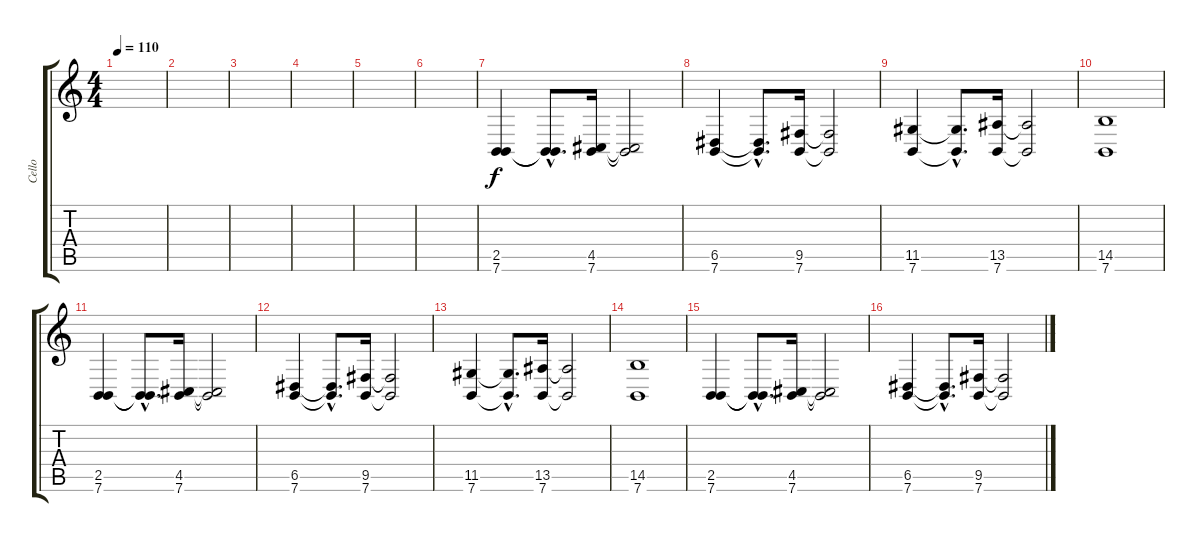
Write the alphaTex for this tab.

\track ("Cello" "Cello") {instrument cello}
\staff {score tabs}
\tuning (E4 B3 G3 D3 A2 E2) {hide}
\ts (4 4)
\tempo 110
\clef g2
\ks c
|
|
|
|
|
|
(2.5 7.6).4 (2.5{hac t} 7.6{hac t}).8{d} (4.5 7.6).16 (4.5{t} 7.6{t}).2 |
(6.5 7.6).4 (6.5{hac t} 7.6{hac t}).8{d} (9.5 7.6).16 (9.5{t} 7.6{t}).2 |
(11.5 7.6).4 (11.5{hac t} 7.6{hac t}).8{d} (13.5 7.6).16 (13.5{t} 7.6{t}).2 |
(14.5 7.6).1 |
(2.5 7.6).4 (2.5{hac t} 7.6{hac t}).8{d} (4.5 7.6).16 (4.5{t} 7.6{t}).2 |
(6.5 7.6).4 (6.5{hac t} 7.6{hac t}).8{d} (9.5 7.6).16 (9.5{t} 7.6{t}).2 |
(11.5 7.6).4 (11.5{hac t} 7.6{hac t}).8{d} (13.5 7.6).16 (13.5{t} 7.6{t}).2 |
(14.5 7.6).1 |
(2.5 7.6).4 (2.5{hac t} 7.6{hac t}).8{d} (4.5 7.6).16 (4.5{t} 7.6{t}).2 |
(6.5 7.6).4 (6.5{hac t} 7.6{hac t}).8{d} (9.5 7.6).16 (9.5{t} 7.6{t}).2
